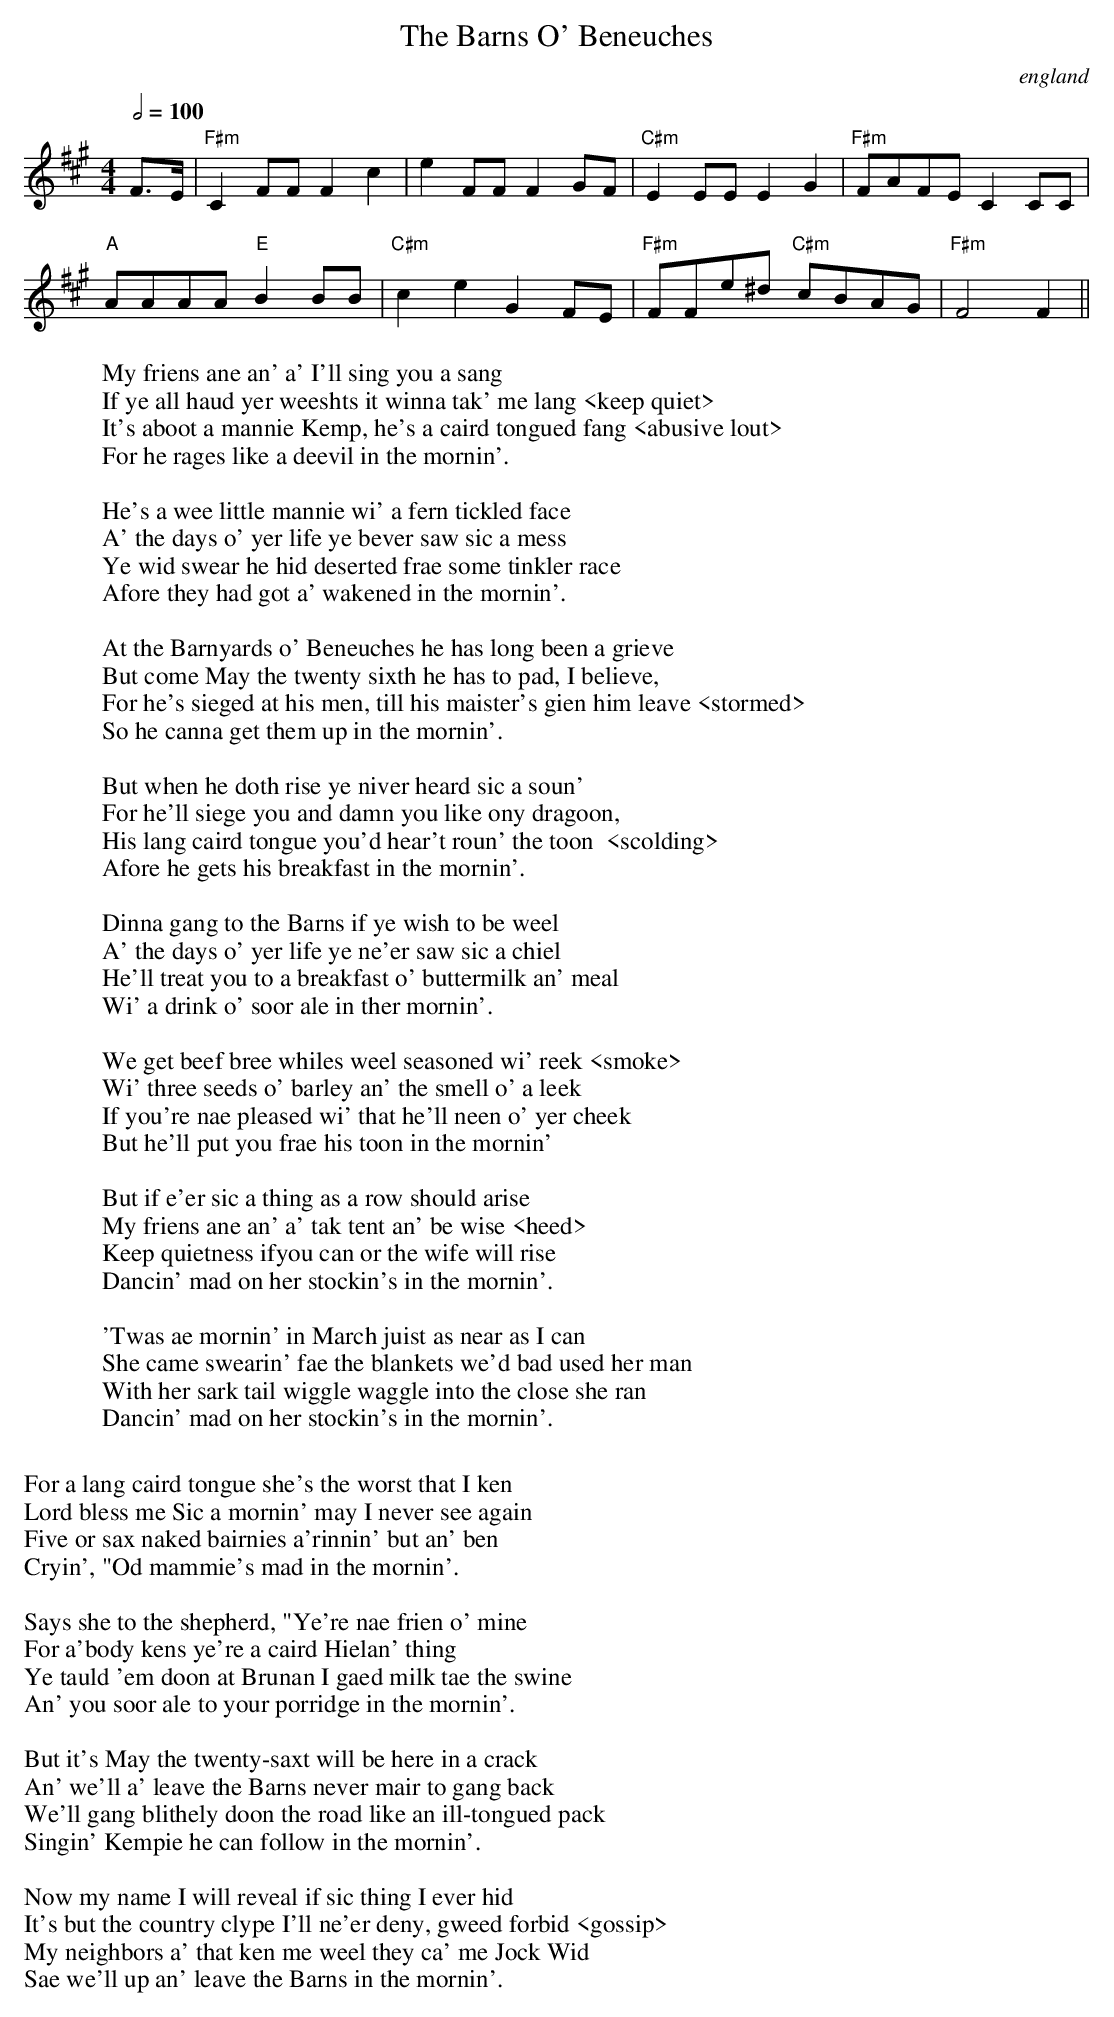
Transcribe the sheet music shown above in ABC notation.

X:1
T:Barns O' Beneuches, The
O:england
M:4/4
L:1/8
Q:2/4=100
W:My friens ane an' a' I'll sing you a sang
W:If ye all haud yer weeshts it winna tak' me lang <keep quiet>
W:It's aboot a mannie Kemp, he's a caird tongued fang <abusive lout>
W:For he rages like a deevil in the mornin'.
W:
W:He's a wee little mannie wi' a fern tickled face
W:A' the days o' yer life ye bever saw sic a mess
W:Ye wid swear he hid deserted frae some tinkler race
W:Afore they had got a' wakened in the mornin'.
W:
W:At the Barnyards o' Beneuches he has long been a grieve
W:But come May the twenty sixth he has to pad, I believe,
W:For he's sieged at his men, till his maister's gien him leave <stormed>
W:So he canna get them up in the mornin'.
W:
W:But when he doth rise ye niver heard sic a soun'
W:For he'll siege you and damn you like ony dragoon,
W:His lang caird tongue you'd hear't roun' the toon  <scolding>
W:Afore he gets his breakfast in the mornin'.
W:
W:Dinna gang to the Barns if ye wish to be weel
W:A' the days o' yer life ye ne'er saw sic a chiel
W:He'll treat you to a breakfast o' buttermilk an' meal
W:Wi' a drink o' soor ale in ther mornin'.
W:
W:We get beef bree whiles weel seasoned wi' reek <smoke>
W:Wi' three seeds o' barley an' the smell o' a leek
W:If you're nae pleased wi' that he'll neen o' yer cheek
W:But he'll put you frae his toon in the mornin'
W:
W:But if e'er sic a thing as a row should arise
W:My friens ane an' a' tak tent an' be wise <heed>
W:Keep quietness ifyou can or the wife will rise
W:Dancin' mad on her stockin's in the mornin'.
W:
W:'Twas ae mornin' in March juist as near as I can
W:She came swearin' fae the blankets we'd bad used her man
W:With her sark tail wiggle waggle into the close she ran
W:Dancin' mad on her stockin's in the mornin'.
W:
W:For a lang caird tongue she's the worst that I ken
W:Lord bless me Sic a mornin' may I never see again
W:Five or sax naked bairnies a'rinnin' but an' ben
W:Cryin', "Od mammie's mad in the mornin'.
W:
W:Says she to the shepherd, "Ye're nae frien o' mine
W:For a'body kens ye're a caird Hielan' thing
W:Ye tauld 'em doon at Brunan I gaed milk tae the swine
W:An' you soor ale to your porridge in the mornin'.
W:
W:But it's May the twenty-saxt will be here in a crack
W:An' we'll a' leave the Barns never mair to gang back
W:We'll gang blithely doon the road like an ill-tongued pack
W:Singin' Kempie he can follow in the mornin'.
W:
W:Now my name I will reveal if sic thing I ever hid
W:It's but the country clype I'll ne'er deny, gweed forbid <gossip>
W:My neighbors a' that ken me weel they ca' me Jock Wid
W:Sae we'll up an' leave the Barns in the mornin'.
K:A
F>-E|\
"F#m"C2FF F2c2|""e2FF F2GF|"C#m"E2EE E2G2|"F#m"FAFE C2CC|
"A"AAAA "E"B2BB|"C#m"c2e2 G2FE|"F#m"FFe^d "C#m"cBAG|"F#m"F4 F2||
